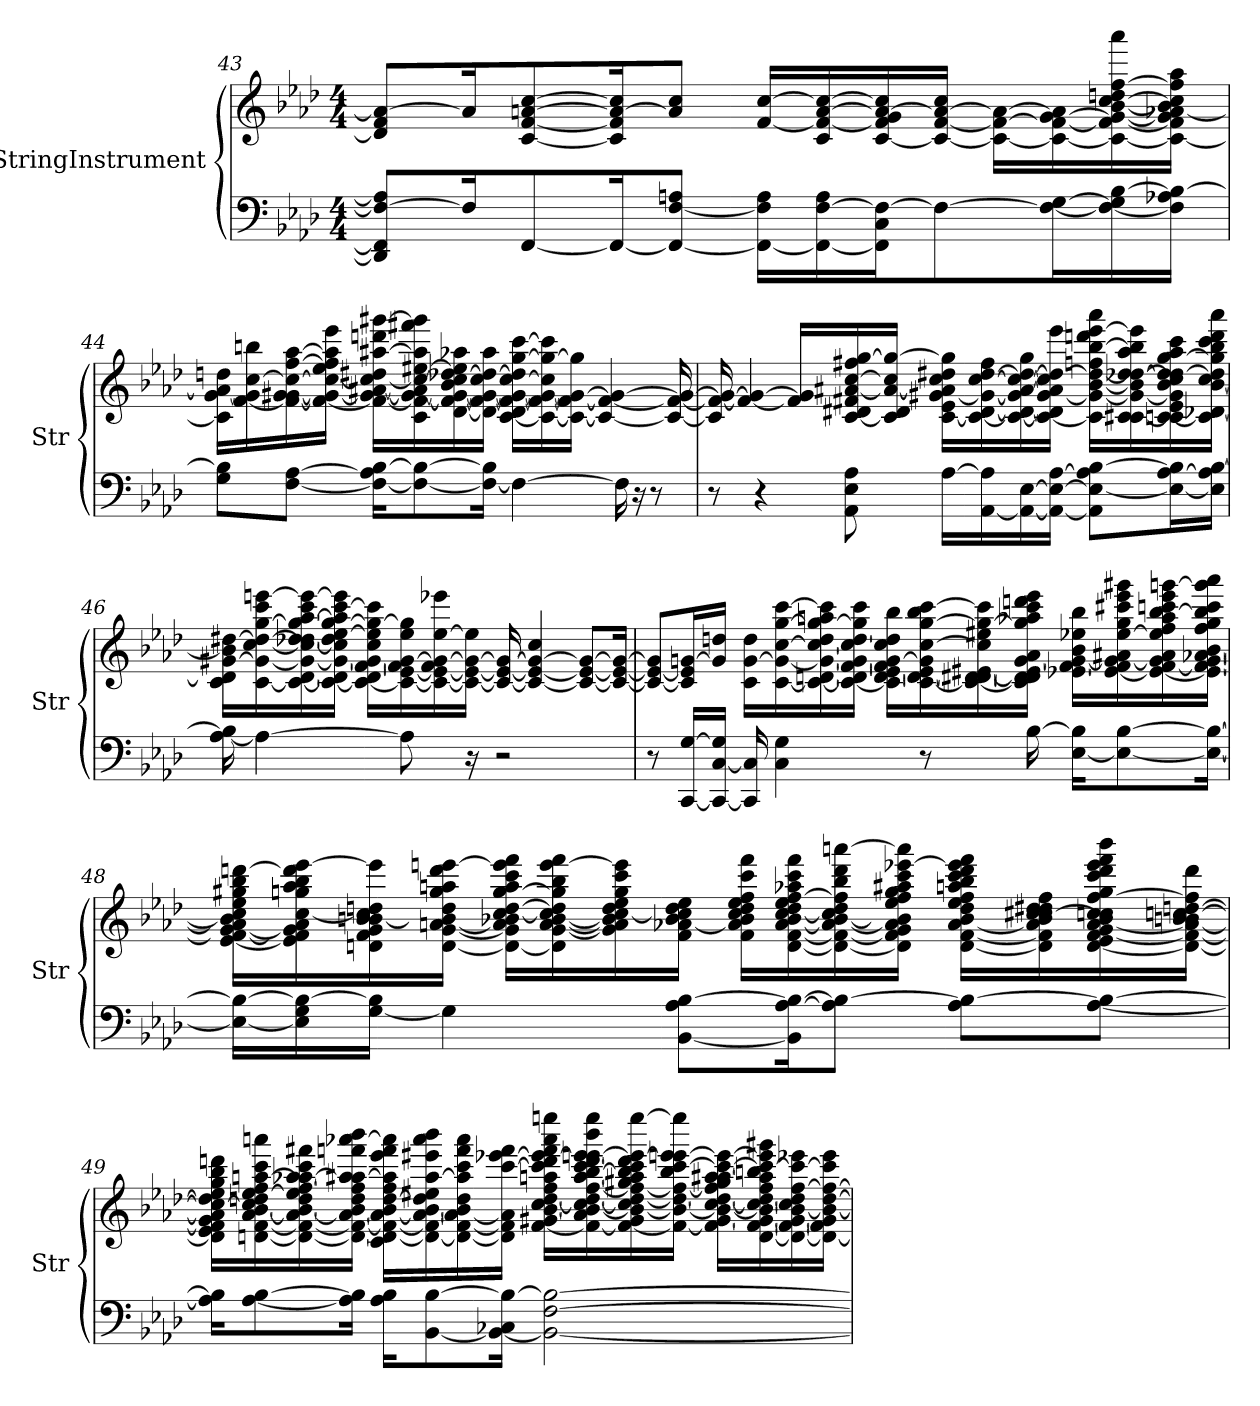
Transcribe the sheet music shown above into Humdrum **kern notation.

**kern	**kern
*part2	*part1
*staff2	*staff1
*I"StringInstrument	*I"StringInstrument
*I'Str	*I'Str
!!LO:LB:g=z
*clefF4	*clefG2
*k[b-e-a-d-]	*k[b-e-a-d-]
*M4/4	*M4/4
=43	=43
8DD-/] 8FF/] 8F/_ 8A-/]L	8d-/] 8f/ 8a-/_L
16F/K]	16a-/K]
[8FF/	[8c/ [8f/ [8an/ [8cc/
16FF/K_	16c/] 16f/] 16a/_ 16cc/]K
8FF/_ [8F/ 8An/J	8a/] 8cc/J
16FF\_ 16F\] 16A\LL	[16f/ [16cc/LL
16FF\_ [16F\ 16A\	16c/ 16f/_ [16a/ 16cc/_
16FF\] 16C\ 16F\_J	[16c/ 16f/] 16g/ 16a/_ 16cc/]
8F\_	16c/_ [16f/ 16a/_ 16cc/JJ
.	16c\_ 16f\_ 16a\_LL
16F\_ [16G\L	16c\_ 16f\_ [16g\ 16a\]
16F\_ 16G\] [16B-\	16c\_ 16f\_ 16g\_ [16b-\ [16cc\ 16ddn\ [16ff\ 16aaa-\
16F\] 16A-X\ 16B-\_JJ	16c\_ 16f\] 16g\] [16a-X\ 16b-\] 16cc\] 16ff\] 16aa-\JJ
!!LO:LB:g=z
=44	=44
8G\ 8B-\]L	16c\] [16g\ 16a-\] 16ddn\LL
.	[16f\ 16g\] [16cc\ 16bbn\
[8F\ [8A-\J	16f\_ 16g\ [16g#X\ 16cc\_ [16ff\ [16aa-\
.	16f\_ 16g#\_ 16cc\_ 16ee-\ 16ff\] 16aa-\] 16eee-\JJ
16F\_ 16A-\] [16B-\KL	16f\_ 16g#\_ [16a#X\ 16cc\_ 16dd#X\ [16aa#X\ 16dddn\ [16ggg#X\LL
8F\_ 8B-\_	16c\ 16f\_ 16g#\_ 16a#\] 16cc\_ [16ee#X\ 16aa#\] 16fff#X\ 16ggg#\]
.	[16d-\ 16f\_ 16g#\_ 16b-\ 16cc\] [16dd-X\ 16ee#\] 16aa-X\
16F\_ 16B-\]Jk	16d-\] 16f\_ 16g#\_ 16cc\ 16dd-\_ 16aa-\JJ
4F\_	[16c\ 16d-\ 16f\_ 16g#\_ [16cc\ 16dd-\] [16gg\ [16ccc\LL
.	16c\_ 16f\_ 16g#\_ 16cc\] 16gg\_ 16ccc\]
.	16c\_ 16f\_ 16g#\_ 16gg\]JJ
.	4c/_ 4f/_ 4g#/_
16F\]	.
16r	.
8r	.
.	16c/_ 16f/_ 16g#/_
!!LO:LB:g=z
=45	=45
8r	16c/] 16f/_ 16g#/_
.	4f/_ 4g#/_
4r	.
.	16f/] 16g#/]LL
8AA-\ 8E-\ 8A-\	[16c/ 16d#X/ 16f#X/ [16a#X/ [16cc/ 16ff#X/ [16gg/
.	16c/] 16d#/ 16a#/_ 16cc/] 16gg/_JJ
[16A-\LL	[16c\ 16e-\ [16g#X\ 16a#\] 16cc\ 16dd#X\ 16gg\]LL
[16AA-\ 16A-\]	16c\_ [16d#\ 16g#\_ [16cc\ [16dd#\ 16ff#\
16AA-\_ [16E-\	16c\_ 16d#\_ 16g#\] [16a#\ 16cc\_ 16dd#\_ 16gg\
16AA-\_ 16E-\_ [16A-\JJ	16c\_ 16d#\] [16g#\ 16a#\] 16cc\] 16dd#\_ 16eee-\JJ
8AA-\] 8E-\_ 8A-\] [8B-\L	16c\] 16g#\_ [16b-\ 16dd#\_ 16ffn\ [16bb-\ 16dddn\ [16eee-\ 16aaa-\LL
.	16c\ [16c#X\ 16g#\_ 16b-\] [16dd-X\ 16dd#\_ 16aa-\ 16bb-\] 16eee-\]
16E-\_ [16A-\ 16B-\]L	[16cn\ 16c#\] 16e-\ 16g#\] 16b-\ 16cc\ 16dd-\] 16dd#\_ [16gg\ 16aa-\ 16ccc\
16E-\] 16A-\] [16B-\JJ	16c\] [16d-X\ [16b-\ 16cc\ 16dd#\] 16gg\] 16bb-\ 16ccc\ 16ddd\ 16aaa-\JJ
!!LO:PB:g=z
=46	=46
[16A-\ 16B-\]	16c\ 16d-\] [16g#X\ 16b-\] [16dd#X\LL
4A-\_	[16c\ 16g#\_ [16cc\ 16dd#\_ [16gg\ 16ccc\ [16eeen\
.	16c\_ [16d-\ 16g#\_ 16cc\_ [16dd-X\ 16dd#\] 16gg\_ [16aa-\ 16ccc\ 16eee\_
.	16c\_ 16d-\] 16g#\_ 16cc\] 16dd-\] [16ee-\ 16gg\_ 16aa-\] [16ccc\ 16eee\]JJ
.	16c\_ 16d-\ [16f\ 16g#\_ 16cc\ 16ee-\] 16gg\_ 16ccc\]LL
8A-\]	16c\_ [16e-\ 16f\] 16g#\_ 16ee-\ 16gg\]
.	16c\_ 16e-\_ 16f\ 16g#\_ [16ee-\ 16eee-X\
16r	16c\_ 16e-\_ 16g#\_ 16ee-\]JJ
2r	16c/_ 16e-/_ 16g#/_
.	4c/_ 4e-/_ 4g#/_ 4cc/
.	8c/_ 8e-/_ 8g#/_L
.	16c/_ 16e-/_ 16g#/_Jk
!!LO:LB:g=z
=47	=47
8r	8c/_ 8e-/_ 8g#/]L
[16CC/ [16G/LL	16c/] 16e-/] [16gn/L
16CC/_ [16C/ 16G/]JJ	16g/] 16ddn/JJ
16CC/] 16C/]	16c\ [16g\ 16dd\LL
4C\ 4G\	[16c\ 16g\_ [16cc\ [16gg\ [16ccc\
.	16c\_ [16dn\ 16g\_ 16cc\_ 16dd\ 16gg\_ 16aan\ 16ccc\]
.	16c\_ 16d\] [16f\ 16g\_ 16cc\_ 16dd\ 16gg\] 16ccc\JJ
.	16c\] [16d\ [16e-\ 16f\] 16g\_ 16cc\] 16dd\ 16bb-\LL
8r	[16c\ 16d\_ 16e-\] 16g\] [16cc\ [16gg\ 16bb-\ [16ccc\
.	16c\_ 16d\_ [16d#X\ [16e#X\ 16cc\] 16ee#X\ 16gg\_ 16ccc\]
[16B-\	16c\] 16d\] 16d#\] 16e#\] [16g\ 16a-\ 16gg\] 16aa-X\ 16ccc\ 16dddn\ 16eee-\JJ
[16E-\ 16B-\]KL	16e-X\ [16f\ 16g\_ 16b-\ 16ee-X\ 16bb-\LL
8E-\_ [8B-\	[16e-\ 16f\] 16g\_ 16a#X\ [16ee-\ 16gg\ 16ccc#X\ 16eee-\ 16ggg#X\
.	16e-\_ [16f\ 16g\] 16a#\ 16ee-\] 16ff\ 16aa-\ [16bb-\ 16cccn\ 16eee-\ [16gggn\
16E-\_ 16B-\_Jk	16e-\] 16f\_ 16g\ [16a-X\ [16b-\ 16ff\ 16gg\ 16bb-\] 16ccc\ 16ggg\] 16aaa-\JJ
!!LO:LB:g=z
=48	=48
16E-\_ 16B-\_LL	[16e-\ 16f\_ [16g\ 16a-\] 16b-\] 16cc\ 16ee-\ 16gg#X\ 16bb-\ [16dddn\LL
16E-\] 16G\ 16B-\_	16e-\] 16f\] 16g\] 16a-\ [16cc\ 16ggn\ 16aa-\ 16bb-\ 16ddd\] [16eee-\
[16G\ 16B-\]JJ	16dn\ 16f\ 16g\ [16b-\ 16bn\ 16cc\] 16ddn\ 16eee-\]
4G\]	[16d\ [16g\ [16an\ 16b-\] 16dd\ 16gg\ 16aan\ 16ddd\ [16eeen\JJ
.	16d\_ 16g\] 16a\] 16b-X\ [16cc\ [16dd\ [16gg\ 16aa\ 16ccc\ 16eee\] 16fff\LL
.	16d\] [16g\ [16a\ [16b-\ 16cc\] 16dd\] 16gg\] 16bb-\ [16eee\ 16fff\
.	16g\] 16a\] 16b-\] [16cc\ 16dd\ 16ee-\ 16gg\ 16ccc\ 16eee\]
[8BB-\ 8A-\ [8B-\L	16f\ [16a-X\ 16b-\ 16cc\] 16dd\ 16ee-\JJ
.	16f\ 16a-\] 16b-\ 16cc\ 16dd\ 16ee-\ 16ff\ 16ccc\ 16fff\LL
16BB-\] [16A-\ 16B-\_K	[16d\ [16f\ [16a-\ 16b-\ [16cc\ 16dd\ 16ee-\ [16ff\ 16aa-X\ 16ccc\ 16fff\
8A-\] 8B-\_J	16d\_ 16f\_ 16a-\_ [16b-\ 16cc\] 16dd\ 16ff\] 16bb-\ 16ddd\ [16aaan\
.	16d\] 16f\] 16g\ 16a-\] 16b-\] 16ee-\ 16ff\ 16gg\ 16aa#X\ 16ccc\ [16eee-X\ 16aaa\]JJ
8A-\ 8B-\_L	[16d\ [16f\ [16a-\ 16b-\ 16dd\ 16ee-\ 16ff\ 16aan\ 16bb-\ 16ccc\ 16ddd\ 16eee-\] 16fff\LL
.	16d\] 16f\] 16a-\] 16b-\ 16cc\ [16cc#X\ 16dd\ 16dd#X\ 16ff\
[8A-\ 8B-\_J	[16d\ 16e-\ [16f\ 16g\ [16a-\ 16b-\ 16ccn\ 16cc#\] [16ff\ 16gg\ 16ccc\ 16ddd\ 16eee-\ 16fff\ 16bbb-\
.	16d\_ 16f\_ 16a-\_ 16b-\ 16bn\ [16ccn\ [16ddn\ 16ff\] 16ddd\JJ
!!LO:LB:g=z
=49	=49
16A-\] 16B-\]KL	16d\] 16e-\ 16f\] 16g\ 16a-\] 16cc\_ 16dd\] 16ee-\ 16gg\ 16bb-\ 16dddn\LL
[8A-\ [8B-\	[16dn\ [16f\ [16a-\ [16b-\ 16cc\] 16ddn\ [16ee-\ 16ff\ [16aan\ 16ccc\ 16aaan\
.	16d\_ 16f\_ 16a-\_ 16b-\_ 16dd\ 16ee-\] [16ff\ [16aa-X\ 16aa\] 16ccc\ 16fff#X\
16A-\] 16B-\]Jk	16d\_ 16f\_ 16a-\_ 16b-\] 16dd\ 16ff\] 16aa-\] [16aa#X\ 16fffn\ [16aaa-X\ 16bbb-\JJ
16A-\ 16B-\KL	16c\ 16d\_ 16f\_ 16a-\_ 16b-\ [16dd\ 16ff\ 16aa#\] 16eee-\ 16fff\ 16aaa-\]LL
[8BB-\ [8B-\	16d\_ 16f\] 16a-\_ [16b-\ 16dd\] 16ee#X\ [16aa#\ 16eee#X\ 16aaa-\ 16bbb-\
.	16d\_ [16f\ 16a-\_ 16b-\] 16dd\ 16aa#\] 16ccc\ 16fff\ 16aaa-\
16BB-\_ 16C-X\ 16B-\_Jk	16d\] 16f\] 16a-\] [16ccc\ [16eee-X\ 16fff\JJ
2BB-\_ [2F\ 2B-\_	[16f\ 16g#X\ [16b-\ [16cc\ [16dd\ 16ff\ 16aan\ 16ccc\] 16ddd\ 16eee-\_ 16fff\ 16aaa-\ 16eeeen\LL
.	16f\_ 16a-\ 16b-\_ 16cc\_ 16dd\_ [16ff\ [16aa\ [16bb-\ [16ccc\ 16ddd\ 16eee-\_ 16eeen\ 16bbb-\ 16eeee\
.	16f\_ 16g#\ 16b-\_ 16cc\] 16dd\_ 16ff\_ 16gg#X\ 16aa\] 16bb-\] 16ccc\] 16ddd\ 16eee-\_ [16eeee\
.	16f\_ 16b-\_ 16dd\_ 16ff\_ 16bb-\ [16ccc\ 16eee-\_ 16eeen\ 16eeee\]JJ
.	16f\] [16g#\ 16b-\_ [16cc\ 16dd\_ 16ff\] 16gg#\ 16aa\ [16aa#X\ 16ccc\_ 16eee-\_LL
.	[16d\ [16f\ 16g#\_ 16b-\] 16cc\_ 16dd\_ 16ff\ 16aa#\] 16bbn\ 16ccc\_ 16eee-\] 16ggg#X\
.	16d\_ 16f\_ 16g#\_ [16b-\ 16cc\] 16dd\] [16ff\ 16ccc\_ 16eee-X\
.	16d\_ 16f\] 16g#\] 16b-\_ [16dd\ 16ff\_ 16ccc\] 16eee-\JJ
=	=
*-	*-
